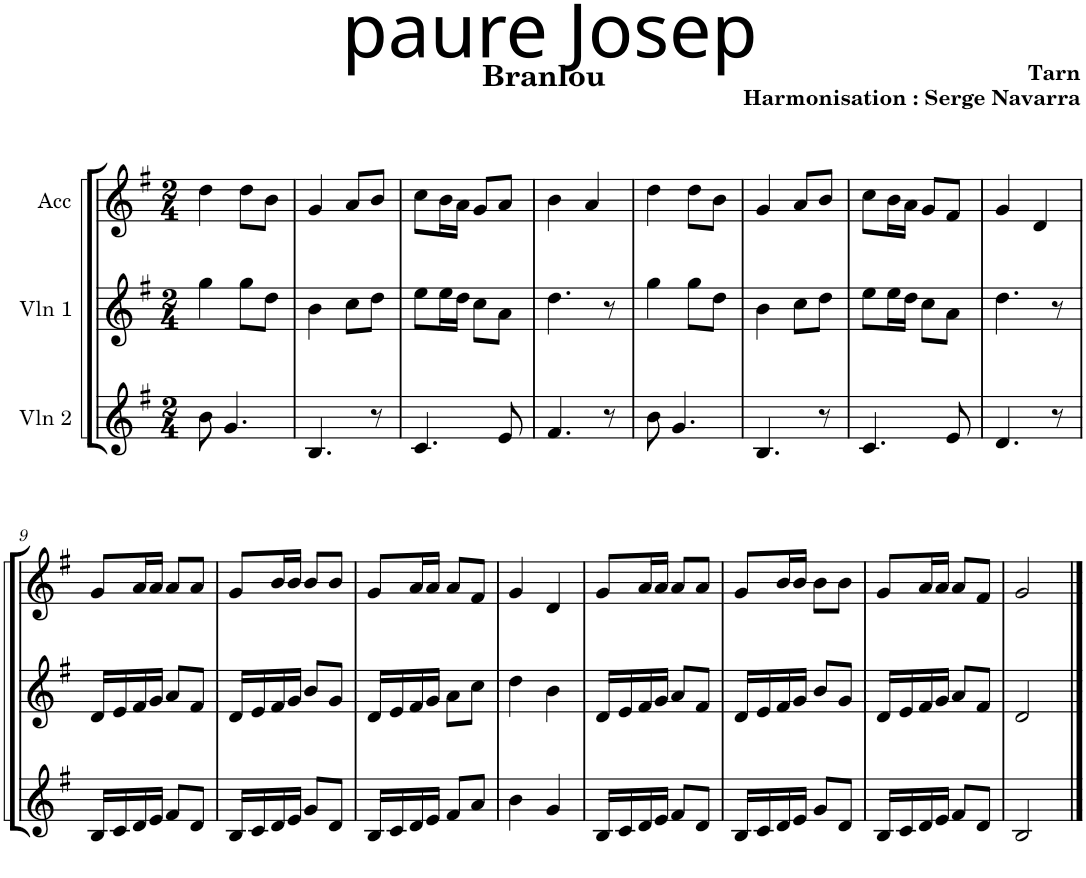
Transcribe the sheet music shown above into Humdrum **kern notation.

**kern	**kern	**kern
*part3	*part2	*part1
*staff3	*staff2	*staff1
*I"Vln 2	*I"Vln 1	*I"Acc
*I'Vln	*I'Vln	*I'Acc
*clefG2	*clefG2	*clefG2
*k[f#]	*k[f#]	*k[f#]
*M2/4	*M2/4	*M2/4
=1	=1	=1
8b\	4gg\	4dd\
4.g/	.	.
.	8gg\L	8dd\L
.	8dd\J	8b\J
=2	=2	=2
4.B/	4b\	4g/
.	8cc\L	8a/L
8r	8dd\J	8b/J
=3	=3	=3
4.c/	8ee\L	8cc\L
.	16ee\L	16b\L
.	16dd\JJ	16a\JJ
.	8cc\L	8g/L
8e/	8a\J	8a/J
=4	=4	=4
4.f#/	4.dd\	4b\
.	.	4a/
8r	8r	.
=5	=5	=5
8b\	4gg\	4dd\
4.g/	.	.
.	8gg\L	8dd\L
.	8dd\J	8b\J
=6	=6	=6
4.B/	4b\	4g/
.	8cc\L	8a/L
8r	8dd\J	8b/J
=7	=7	=7
4.c/	8ee\L	8cc\L
.	16ee\L	16b\L
.	16dd\JJ	16a\JJ
.	8cc\L	8g/L
8e/	8a\J	8f#/J
=8	=8	=8
4.d/	4.dd\	4g/
.	.	4d/
8r	8r	.
!!LO:LB:g=z
=9	=9	=9
16B/LL	16d/LL	8g/L
16c/	16e/	.
16d/	16f#/	16a/L
16e/JJ	16g/JJ	16a/JJ
8f#/L	8a/L	8a/L
8d/J	8f#/J	8a/J
=10	=10	=10
16B/LL	16d/LL	8g/L
16c/	16e/	.
16d/	16f#/	16b/L
16e/JJ	16g/JJ	16b/JJ
8g/L	8b/L	8b/L
8d/J	8g/J	8b/J
=11	=11	=11
16B/LL	16d/LL	8g/L
16c/	16e/	.
16d/	16f#/	16a/L
16e/JJ	16g/JJ	16a/JJ
8f#/L	8a\L	8a/L
8a/J	8cc\J	8f#/J
=12	=12	=12
4b\	4dd\	4g/
4g/	4b\	4d/
=13	=13	=13
16B/LL	16d/LL	8g/L
16c/	16e/	.
16d/	16f#/	16a/L
16e/JJ	16g/JJ	16a/JJ
8f#/L	8a/L	8a/L
8d/J	8f#/J	8a/J
=14	=14	=14
16B/LL	16d/LL	8g/L
16c/	16e/	.
16d/	16f#/	16b/L
16e/JJ	16g/JJ	16b/JJ
8g/L	8b/L	8b\L
8d/J	8g/J	8b\J
=15	=15	=15
16B/LL	16d/LL	8g/L
16c/	16e/	.
16d/	16f#/	16a/L
16e/JJ	16g/JJ	16a/JJ
8f#/L	8a/L	8a/L
8d/J	8f#/J	8f#/J
=16	=16	=16
2B/	2d/	2g/
==	==	==
*-	*-	*-
